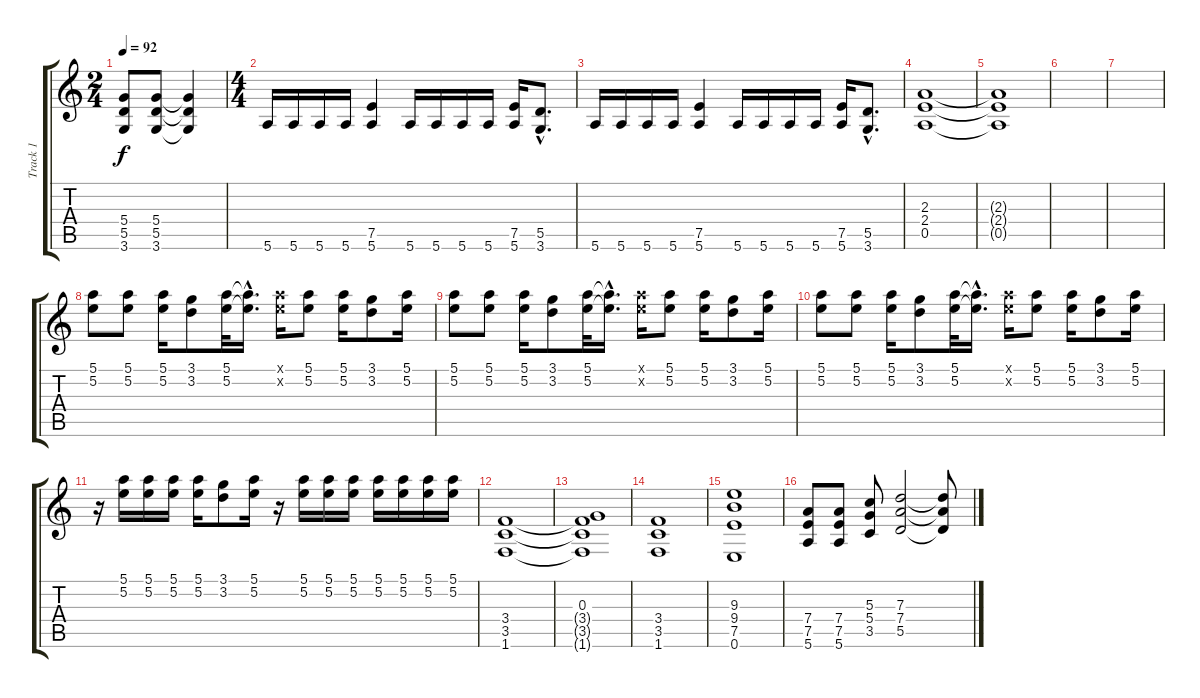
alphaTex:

\track ("Track 1" "Track 1") {instrument acousticguitarsteel}
\staff {score tabs}
\tuning (E4 B3 G3 D3 A2 E2) {hide}
\ts (2 4)
\tempo 92
\clef g2
\ks c
(5.4 5.5 3.6).8{dy f} (5.4 5.5 3.6).8 (5.4{t} 5.5{t} 3.6{t}).4 |
\ts (4 4)
5.6.16 5.6.16 5.6.16 5.6.16 (7.5 5.6).4 5.6.16 5.6.16 5.6.16 5.6.16 (7.5 5.6).16 (5.5{hac} 3.6{hac}).8{d} |
5.6.16 5.6.16 5.6.16 5.6.16 (7.5 5.6).4 5.6.16 5.6.16 5.6.16 5.6.16 (7.5 5.6).16 (5.5{hac} 3.6{hac}).8{d} |
(2.3 2.4 0.5).1 |
(2.3{t} 2.4{t} 0.5{t}).1 |
|
|
(5.1 5.2).8 (5.1 5.2).8 (5.1 5.2).16 (3.1 3.2).8 (5.1 5.2).32 (5.1{hac t} 5.2{hac t}).16{d} (5.1{x} 5.2{x}).16 (5.1 5.2).8 (5.1 5.2).16 (3.1 3.2).8 (5.1 5.2).16 |
(5.1 5.2).8 (5.1 5.2).8 (5.1 5.2).16 (3.1 3.2).8 (5.1 5.2).32 (5.1{hac t} 5.2{hac t}).16{d} (5.1{x} 5.2{x}).16 (5.1 5.2).8 (5.1 5.2).16 (3.1 3.2).8 (5.1 5.2).16 |
(5.1 5.2).8 (5.1 5.2).8 (5.1 5.2).16 (3.1 3.2).8 (5.1 5.2).32 (5.1{hac t} 5.2{hac t}).16{d} (5.1{x} 5.2{x}).16 (5.1 5.2).8 (5.1 5.2).16 (3.1 3.2).8 (5.1 5.2).16 |
r.16 (5.1 5.2).16 (5.1 5.2).16 (5.1 5.2).16 (5.1 5.2).16 (3.1 3.2).8 (5.1 5.2).16 r.16 (5.1 5.2).16 (5.1 5.2).16 (5.1 5.2).16 (5.1 5.2).16 (5.1 5.2).16 (5.1 5.2).16 (5.1 5.2).16 |
(3.4 3.5 1.6).1 |
(0.3 3.4{t} 3.5{t} 1.6{t}).1 |
(3.4 3.5 1.6).1 |
(9.3 9.4 7.5 0.6).1 |
(7.4 7.5 5.6).8 (7.4 7.5 5.6).8 (5.3 5.4 3.5).8 (7.3 7.4 5.5).2 (7.3{t} 7.4{t} 5.5{t}).8
